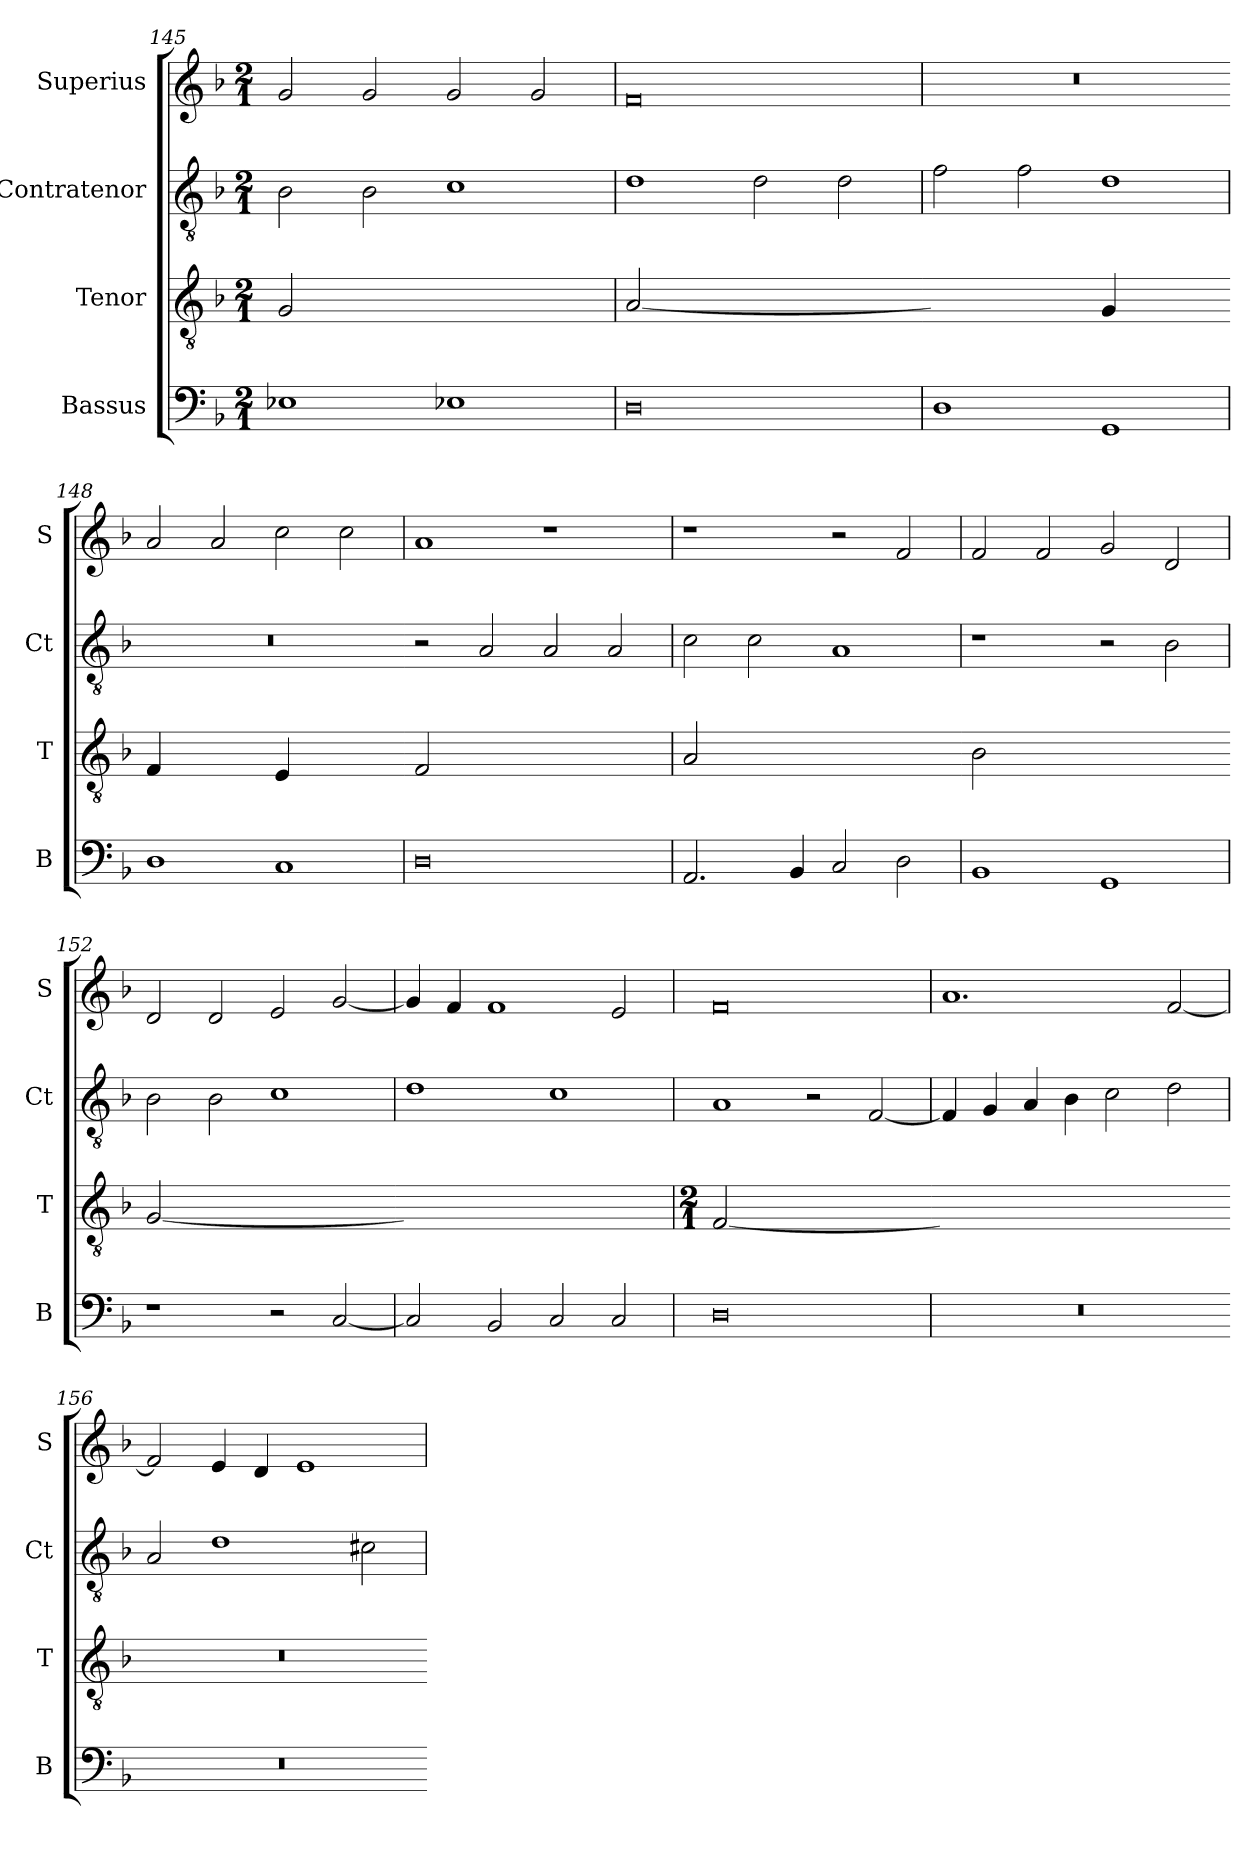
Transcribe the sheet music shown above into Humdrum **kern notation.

**kern	**kern	**kern	**kern
*part4	*part3	*part2	*part1
*staff4	*staff3	*staff2	*staff1
*I"Bassus	*I"Tenor	*I"Contratenor	*I"Superius
*I'B	*I'T	*I'Ct	*I'S
*clefF4	*clefGv2	*clefGv2	*clefG2
*k[b-]	*k[b-]	*k[b-]	*k[b-]
*M2/1	*M2/1	*M2/1	*M2/1
=145	=145	=145	=145
!	!LO:N:vis=2	!	!
1E-X	0G	2B-	2g
.	.	2B-	2g
1E-X	.	1c	2g
.	.	.	2g
=146	=146	=146	=146
!	!LO:N:vis=2	!	!
0D	[0A	1d	0f
.	.	2d	.
.	.	2d	.
=147	=147-	=147	=147
!	!LO:N:vis=4	!	!
1D	1Ayy]	2f	0r
.	.	2f	.
!	!LO:N:vis=4	!	!
1GG	1G	1d	.
=148	=148-	=148	=148
!	!LO:N:vis=4	!	!
1D	1F	0r	2a
.	.	.	2a
!	!LO:N:vis=4	!	!
1C	1E	.	2cc
.	.	.	2cc
=149	=149-	=149	=149
!	!LO:N:vis=2	!	!
0D	0F	2r	1a
.	.	2A	.
.	.	2A	1r
.	.	2A	.
=150	=150	=150	=150
!	!LO:N:vis=2	!	!
2.AA	0A	2c	1r
.	.	2c	.
4BB-	.	.	.
2C	.	1A	2r
2D	.	.	2f
=151	=151-	=151	=151
!	!LO:N:vis=2	!	!
1BB-	0B-	1r	2f
.	.	.	2f
1GG	.	2r	2g
.	.	2B-	2d
=152	=152-	=152	=152
!	!LO:N:vis=2	!	!
1r	[0G	2B-	2d
.	.	2B-	2d
2r	.	1c	2e
[2C	.	.	[2g
=153	=153-	=153	=153
!	!LO:N:vis=2	!	!
2C]	0Gyy]	1d	4g]
.	.	.	4f
2BB-	.	.	1f
2C	.	1c	.
2C	.	.	2e
=154	=154	=154	=154
*	*M2/1	*	*
!	!LO:N:vis=2	!	!
0D	[0F	1A	0f
.	.	2r	.
.	.	[2F	.
=155	=155-	=155	=155
!	!LO:N:vis=2	!	!
0r	0Fyy]	4F]	1.a
.	.	4G	.
.	.	4A	.
.	.	4B-	.
.	.	2c	.
.	.	2d	[2f
=156	=156-	=156	=156
!	!LO:N:vis=2	!	!
0r	0r	2A	2f]
.	.	1d	4e
.	.	.	4d
.	.	.	1e
.	.	2c#X	.
=	=-	=	=
*-	*-	*-	*-
